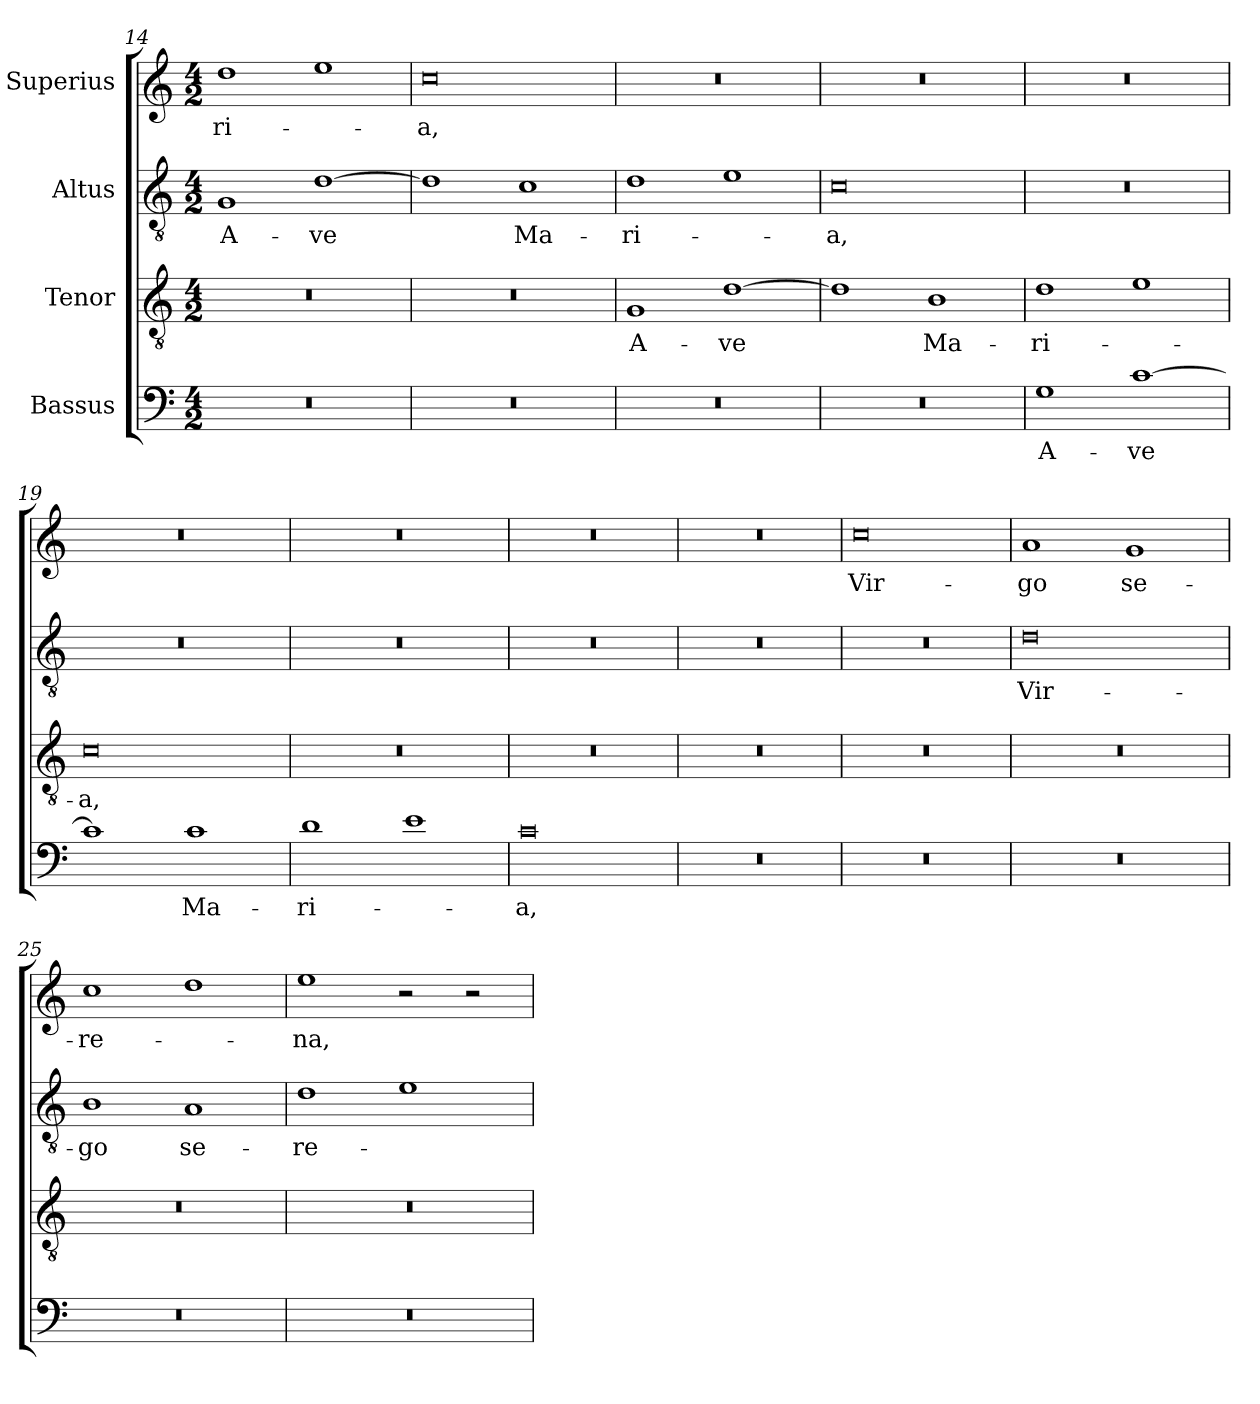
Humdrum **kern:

**kern	**text	**kern	**text	**kern	**text	**kern	**text
*part4	*part4	*part3	*part3	*part2	*part2	*part1	*part1
*staff4	*staff4	*staff3	*staff3	*staff2	*staff2	*staff1	*staff1
*I"Bassus	*	*I"Tenor	*	*I"Altus	*	*I"Superius	*
*clefF4	*	*clefGv2	*	*clefGv2	*	*clefG2	*
*k[]	*	*k[]	*	*k[]	*	*k[]	*
*C:	*	*C:	*	*C:	*	*C:	*
*M4/2	*	*M4/2	*	*M4/2	*	*M4/2	*
=14	=14	=14	=14	=14	=14	=14	=14
0r	.	0r	.	1G/	A-	1dd\	-ri-
.	.	.	.	[1di\	-ve	1ee\	.
=15	=15	=15	=15	=15	=15	=15	=15
0r	.	0r	.	1di\]	.	0cc\	-a,
.	.	.	.	1c\	Ma-	.	.
=16	=16	=16	=16	=16	=16	=16	=16
0r	.	1G/	A-	1d\	-ri-	0r	.
.	.	[1di\	-ve	1e\	.	.	.
=17	=17	=17	=17	=17	=17	=17	=17
0r	.	1di\]	.	0c\	-a,	0r	.
.	.	1Bi\	Ma-	.	.	.	.
=18	=18	=18	=18	=18	=18	=18	=18
1G\	A-	1d\	-ri-	0r	.	0r	.
[1c\	-ve	1e\	.	.	.	.	.
=19	=19	=19	=19	=19	=19	=19	=19
1c\]	.	0c\	-a,	0r	.	0r	.
1c\	Ma-	.	.	.	.	.	.
=20	=20	=20	=20	=20	=20	=20	=20
1d\	-ri-	0r	.	0r	.	0r	.
1e\	.	.	.	.	.	.	.
=21	=21	=21	=21	=21	=21	=21	=21
0c\	-a,	0r	.	0r	.	0r	.
=22	=22	=22	=22	=22	=22	=22	=22
0r	.	0r	.	0r	.	0r	.
!!LO:PB:g=z
=23	=23	=23	=23	=23	=23	=23	=23
0r	.	0r	.	0r	.	0cc\	Vir-
=24	=24	=24	=24	=24	=24	=24	=24
0r	.	0r	.	0di\	Vir-	1a/	-go
.	.	.	.	.	.	1g/	se-
=25	=25	=25	=25	=25	=25	=25	=25
0r	.	0r	.	1Bi\	-go	1cc\	-re-
.	.	.	.	1Ai/	se-	1dd\	.
=26	=26	=26	=26	=26	=26	=26	=26
0r	.	0r	.	1di\	-re-	1ee\	-na,
.	.	.	.	1ei\	.	2r	.
.	.	.	.	.	.	2r	.
=	=	=	=	=	=	=	=
*-	*-	*-	*-	*-	*-	*-	*-
